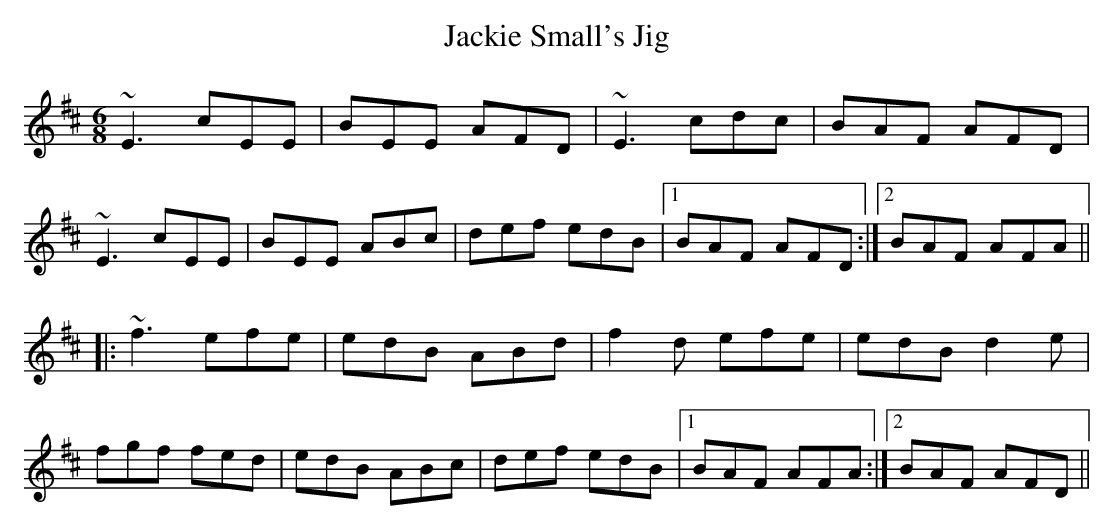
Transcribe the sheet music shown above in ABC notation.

X:1
T:Jackie Small's Jig
M:6/8
L:1/8
K:Edor
~E3 cEE|BEE AFD|~E3 cdc|BAF AFD|!
~E3 cEE|BEE ABc|def edB|1 BAF AFD:|2 BAF AFA||!
|:~f3 efe|edB ABd|f2d efe|edB d2e|!
fgf fed|edB ABc|def edB|1 BAF AFA:|2 BAF AFD||!
